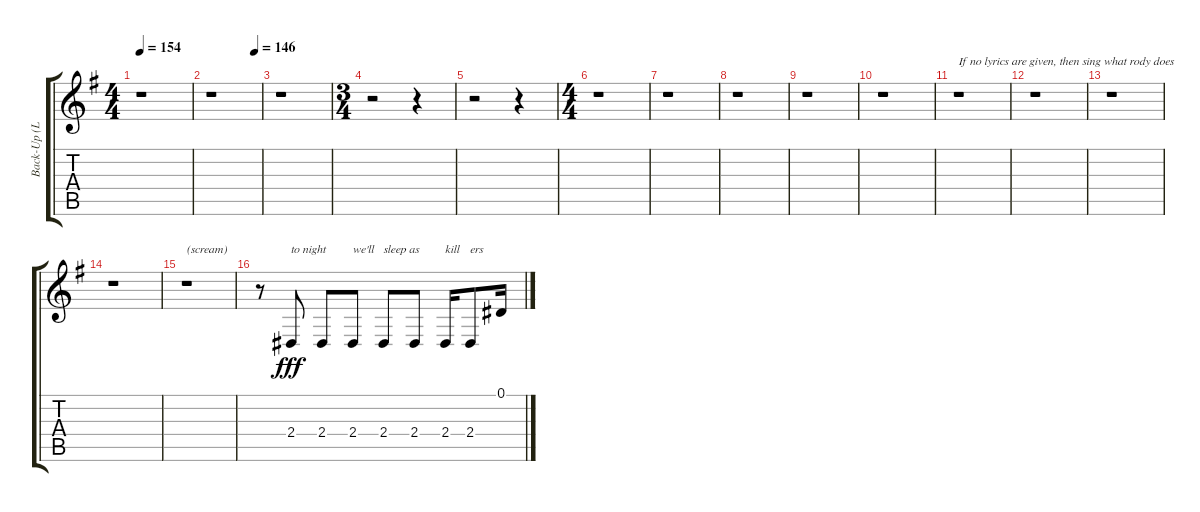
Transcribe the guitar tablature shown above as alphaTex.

\track ("Back-Up (Luke, Tim, or Arif)" "Back-Up (L") {mute instrument lead1square}
\staff {score tabs}
\tuning (Eb4 Bb3 Gb3 Db3 Ab2 Eb2) {hide}
\ts (4 4)
\tempo 154
\clef g2
\ks g
r.1{dy fff} |
\tempo (146 0.875)
r.1 |
r.1 |
\ts (3 4)
r.2 r.4 |
r.2 r.4 |
\ts (4 4)
r.1 |
r.1 |
r.1 |
r.1 |
r.1 |
r.1{txt "If no lyrics are given, then sing what rody does"} |
r.1 |
r.1 |
r.1 |
r.1{txt "(scream) "} |
r.8 2.4.8{txt "to night"} 2.4.8 2.4.8{txt "we'll"} 2.4.8{txt "sleep as"} 2.4.8 2.4.16{txt "kill"} 2.4.8{txt "ers"} 0.1.16
